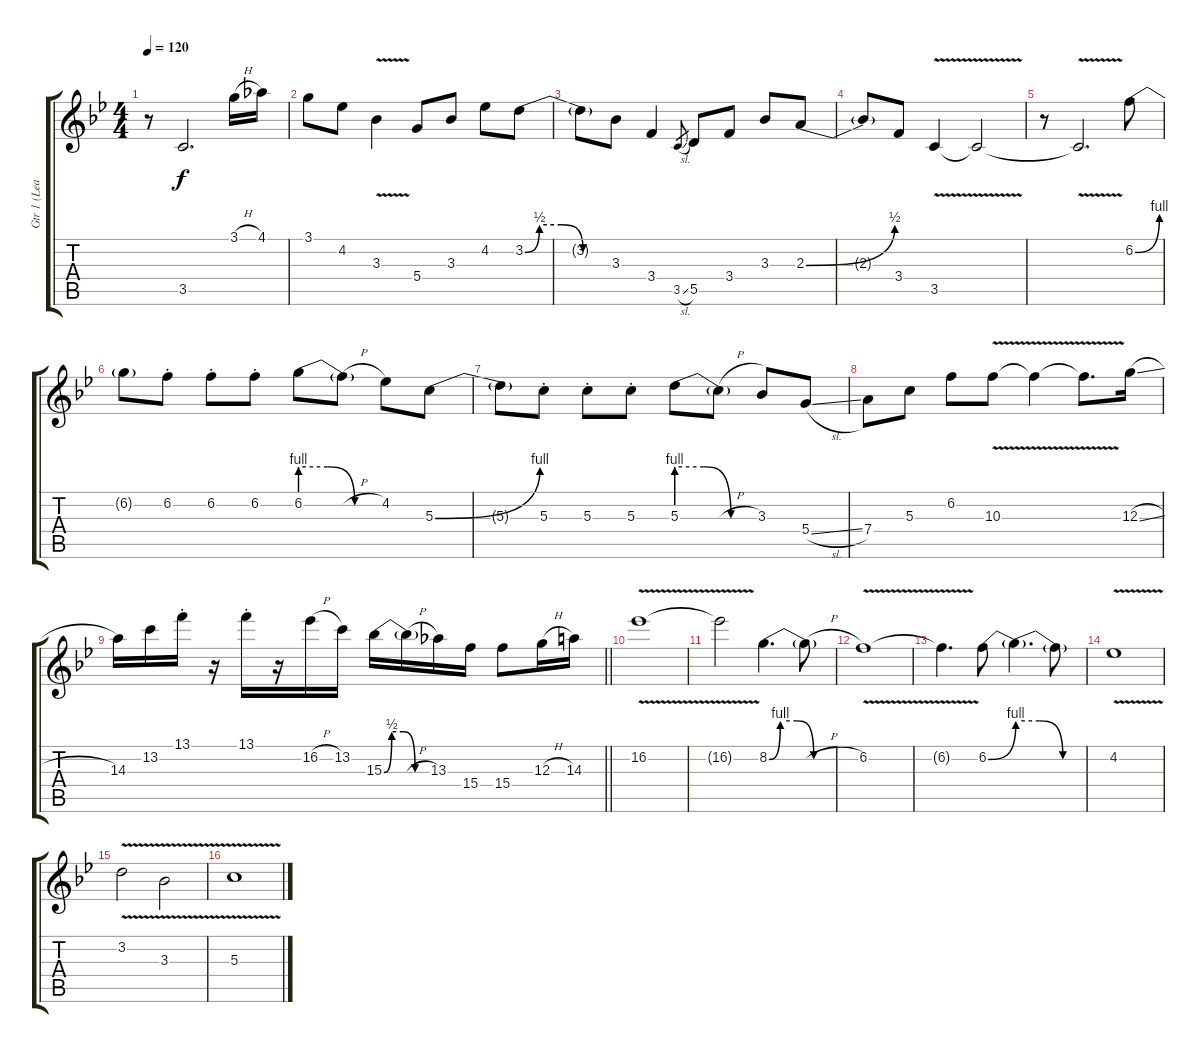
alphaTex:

\track ("Gtr 1 (Lead)" "Gtr 1 (Lea") {instrument distortionguitar}
\staff {score tabs}
\tuning (E4 B3 G3 D3 A2 E2) {hide}
\ts (4 4)
\tempo 120
\clef g2
\ks bb
r.8{dy f} 3.5{t}.2{d} 3.1{h}.16 4.1.16 |
3.1.8 4.2.8 3.3{v}.4 5.4.8 3.3.8 4.2.8 3.2{be (custom 0 0 10 2 25 2 40 0 60 0)}.8 |
3.2{t}.8 3.3.8 3.4.4 3.5{sl}.8{gr} 5.5.8 3.4.8 3.3.8 2.3{be (bend 0 0 60 2)}.8 |
2.3{t}.8 3.4.8 3.5{v}.4 3.5{v t}.2 |
r.8 3.5{v t}.2{d} 6.2{be (bend 0 0 60 4)}.8 |
6.2{t}.8 6.2{st}.8 6.2{st}.8 6.2{st}.8 6.2{be (custom 0 4 20 4 40 0 60 0)}.8 6.2{h t}.8 4.2.8 5.3{be (bend 0 0 60 4)}.8 |
5.3{t}.8 5.3{st}.8 5.3{st}.8 5.3{st}.8 5.3{be (custom 0 4 20 4 40 0 60 0)}.8 5.3{h t}.8 3.3.8 5.4{sl}.8 |
7.4.8 5.3.8 6.2.8 10.3{v}.8 10.3{v t}.4 10.3{v t}.8{d} 12.3{sl}.16 |
\barLineRight lightlight
14.3.16 13.2.16 13.1{st}.16 r.16 13.1{st}.16 r.16 16.2{h}.16 13.2.16 15.3{be (custom 0 0 10 2 25 2 40 0 60 0)}.16 15.3{h t}.16 13.3.16 15.4.16 15.4.8 12.3{h}.16 14.3.16 |
16.2{v}.1 |
16.2{v t}.2 8.2{be (custom 0 0 10 4 25 4 40 0 60 0)}.4{d} 8.2{h t}.8 |
6.2{v}.1 |
6.2{v t}.4{d} 6.2{be (bend 0 0 60 4)}.8 6.2{be (custom 0 4 20 4 40 0 60 0) t}.4{d} 6.2{t}.8 |
4.2{v}.1 |
3.2{v}.2 3.3{v}.2 |
5.3{v}.1
